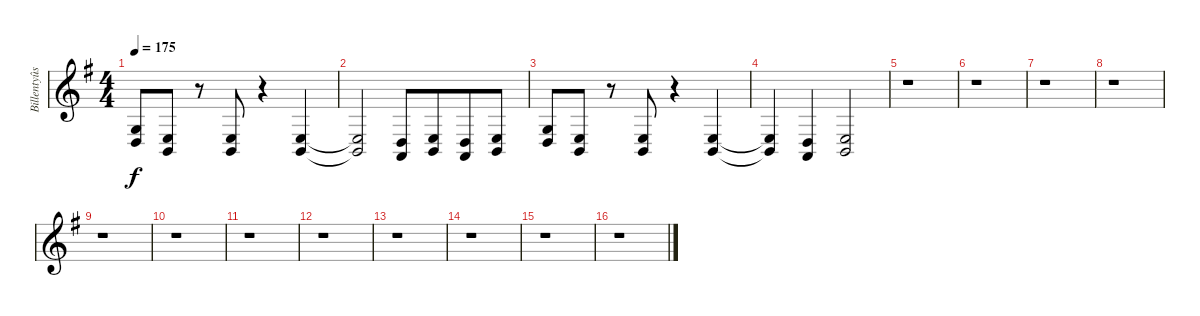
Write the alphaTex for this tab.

\track ("Billentyûs 1 (Jon Lord)" "Billentyûs") {instrument electricgrandpiano}
\staff {score}
\tuning (E4 B3 G3 D3 A2 E2 B1) {hide}
\ts (4 4)
\tempo 175
\clef g2
\ks g
(0.3 0.4).8{dy f} (2.4 2.5).8 r.8 (2.4 2.5).8 r.4 (2.4 2.5).4 |
(2.4{t} 2.5{t}).2 (0.4 0.5).8 (2.4 2.5).8{beam merge} (0.4 0.5).8 (2.4 2.5).8 |
(0.3 0.4).8 (2.4 2.5).8 r.8 (2.4 2.5).8 r.4 (2.4 2.5).4 |
(2.4{t} 2.5{t}).4 (0.4 0.5).4 (2.4 2.5).2 |
r.1 |
r.1 |
r.1 |
r.1 |
r.1 |
r.1 |
r.1 |
r.1 |
r.1 |
r.1 |
r.1 |
r.1
